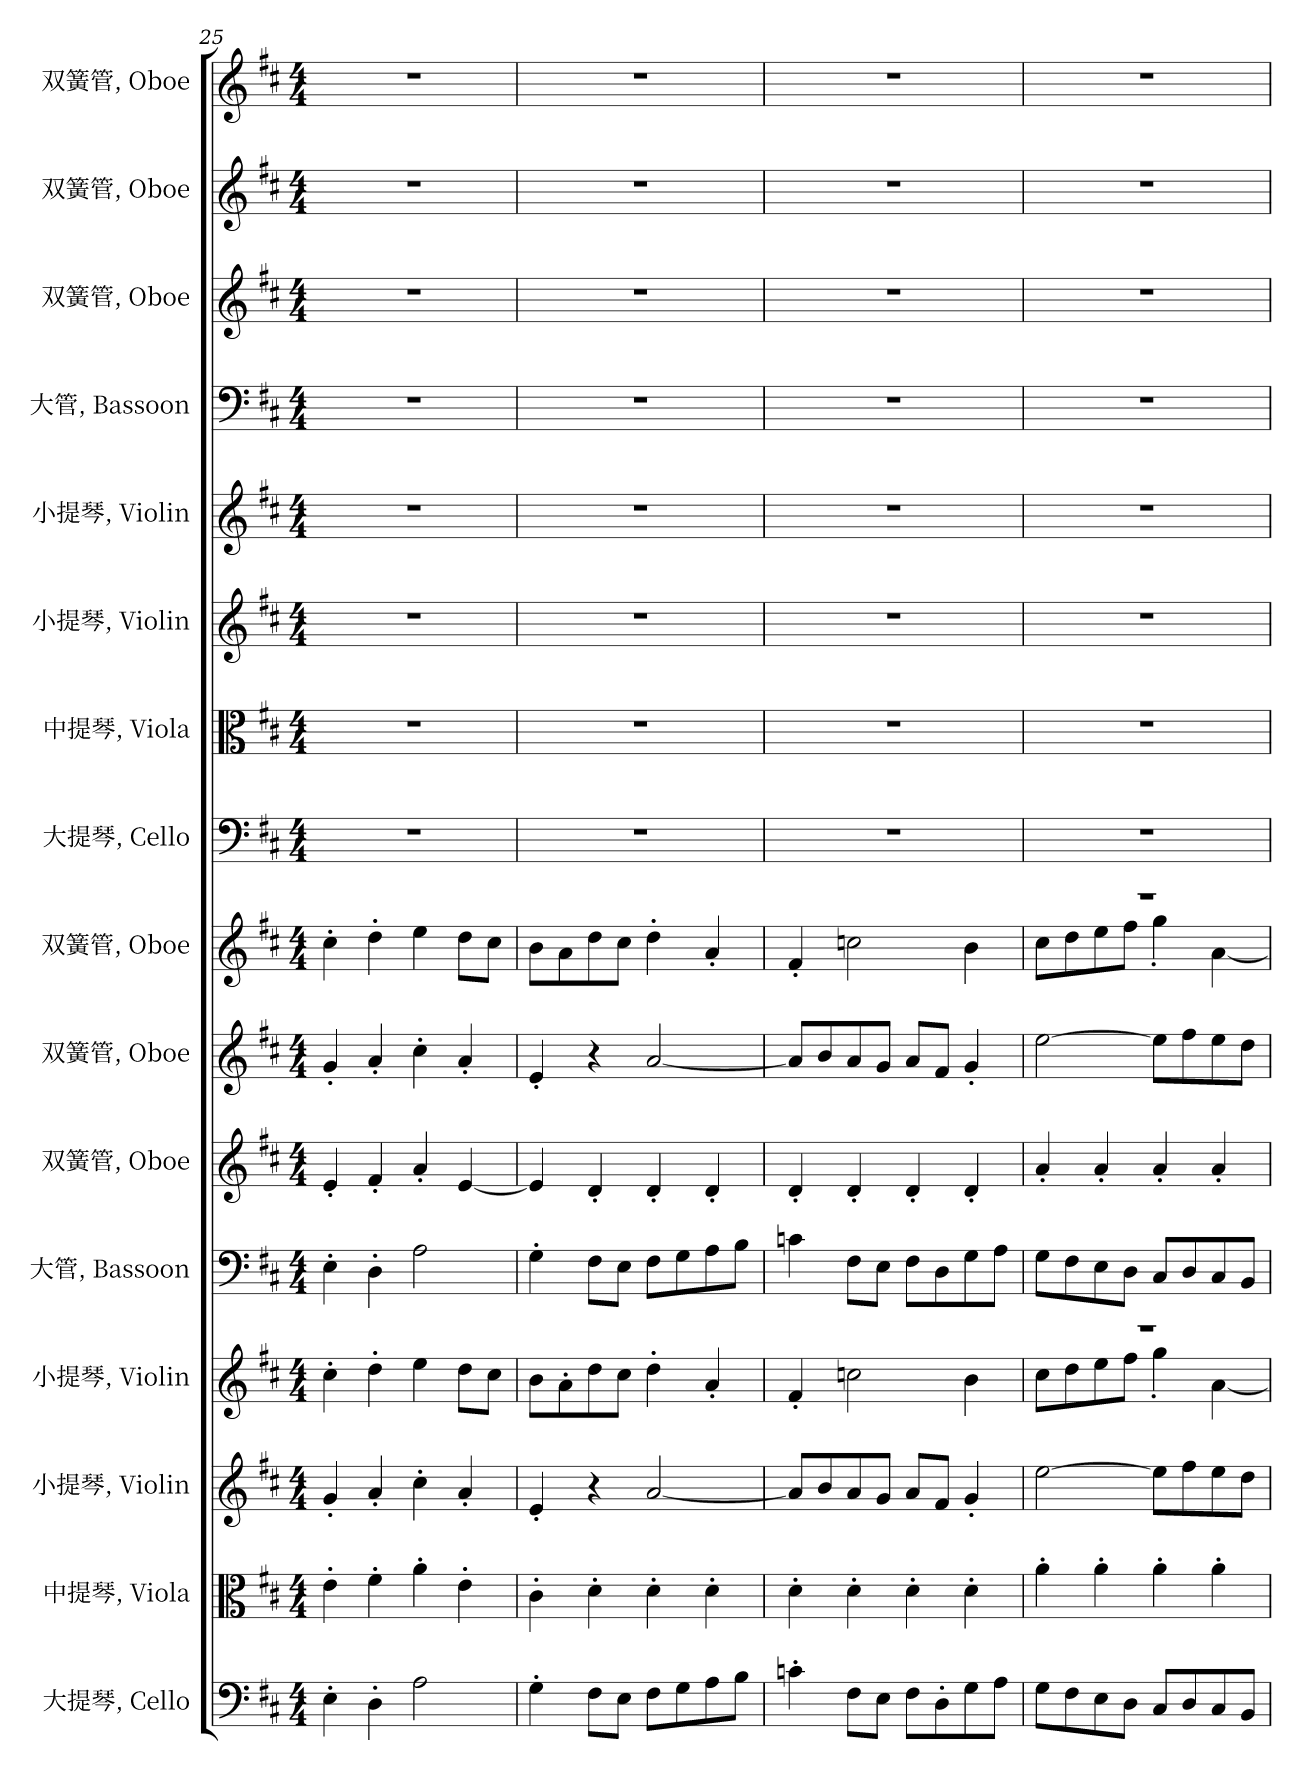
**kern	**kern	**kern	**kern	**kern	**kern	**kern	**kern	**kern	**kern	**kern	**kern	**kern	**kern	**kern	**kern
*part16	*part15	*part14	*part13	*part12	*part11	*part10	*part9	*part8	*part7	*part6	*part5	*part4	*part3	*part2	*part1
*staff16	*staff15	*staff14	*staff13	*staff12	*staff11	*staff10	*staff9	*staff8	*staff7	*staff6	*staff5	*staff4	*staff3	*staff2	*staff1
*I"大提琴, Cello	*I"中提琴, Viola	*I"小提琴, Violin	*I"小提琴, Violin	*I"大管, Bassoon	*I"双簧管, Oboe	*I"双簧管, Oboe	*I"双簧管, Oboe	*I"大提琴, Cello	*I"中提琴, Viola	*I"小提琴, Violin	*I"小提琴, Violin	*I"大管, Bassoon	*I"双簧管, Oboe	*I"双簧管, Oboe	*I"双簧管, Oboe
*	*I'Vla.	*I'Vln.	*I'Vln.	*I'Bsn.	*I'Ob.	*I'Ob.	*I'Ob.	*	*I'Vla.	*I'Vln.	*I'Vln.	*I'Bsn.	*I'Ob.	*I'Ob.	*I'Ob.
*clefF4	*clefC3	*clefG2	*clefG2	*clefF4	*clefG2	*clefG2	*clefG2	*clefF4	*clefC3	*clefG2	*clefG2	*clefF4	*clefG2	*clefG2	*clefG2
*k[f#c#]	*k[f#c#]	*k[f#c#]	*k[f#c#]	*k[f#c#]	*k[f#c#]	*k[f#c#]	*k[f#c#]	*k[f#c#]	*k[f#c#]	*k[f#c#]	*k[f#c#]	*k[f#c#]	*k[f#c#]	*k[f#c#]	*k[f#c#]
*M4/4	*M4/4	*M4/4	*M4/4	*M4/4	*M4/4	*M4/4	*M4/4	*M4/4	*M4/4	*M4/4	*M4/4	*M4/4	*M4/4	*M4/4	*M4/4
=25	=25	=25	=25	=25	=25	=25	=25	=25	=25	=25	=25	=25	=25	=25	=25
4E'\	4e'\	4g'/	4cc#'\	4E'\	4e'/	4g'/	4cc#'\	1r	1r	1r	1r	1r	1r	1r	1r
4D'\	4f#'\	4a'/	4dd'\	4D'\	4f#'/	4a'/	4dd'\	.	.	.	.	.	.	.	.
2A\	4a'\	4cc#'\	4ee\	2A\	4a'/	4cc#'\	4ee\	.	.	.	.	.	.	.	.
.	4e'\	4a'/	8dd\L	.	[4e/	4a'/	8dd\L	.	.	.	.	.	.	.	.
.	.	.	8cc#\J	.	.	.	8cc#\J	.	.	.	.	.	.	.	.
=26	=26	=26	=26	=26	=26	=26	=26	=26	=26	=26	=26	=26	=26	=26	=26
4G'\	4c#'\	4e'/	8b\L	4G'\	4e/]	4e'/	8b\L	1r	1r	1r	1r	1r	1r	1r	1r
.	.	.	8a'\	.	.	.	8a\	.	.	.	.	.	.	.	.
8F#\L	4d'\	4r	8dd\	8F#\L	4d'/	4r	8dd\	.	.	.	.	.	.	.	.
8E\J	.	.	8cc#\J	8E\J	.	.	8cc#\J	.	.	.	.	.	.	.	.
8F#\L	4d'\	[2a/	4dd'\	8F#\L	4d'/	[2a/	4dd'\	.	.	.	.	.	.	.	.
8G\	.	.	.	8G\	.	.	.	.	.	.	.	.	.	.	.
8A\	4d'\	.	4a'/	8A\	4d'/	.	4a'/	.	.	.	.	.	.	.	.
8B\J	.	.	.	8B\J	.	.	.	.	.	.	.	.	.	.	.
!!LO:PB:g=z
=27	=27	=27	=27	=27	=27	=27	=27	=27	=27	=27	=27	=27	=27	=27	=27
4cn'\	4d'\	8a/L]	4f#'/	4cn\	4d'/	8a/L]	4f#'/	1r	1r	1r	1r	1r	1r	1r	1r
.	.	8b/	.	.	.	8b/	.	.	.	.	.	.	.	.	.
8F#\L	4d'\	8a/	2ccn\	8F#\L	4d'/	8a/	2ccn\	.	.	.	.	.	.	.	.
8E\J	.	8g/J	.	8E\J	.	8g/J	.	.	.	.	.	.	.	.	.
8F#\L	4d'\	8a/L	.	8F#\L	4d'/	8a/L	.	.	.	.	.	.	.	.	.
8D'\	.	8f#/J	.	8D\	.	8f#/J	.	.	.	.	.	.	.	.	.
8G\	4d'\	4g'/	4b\	8G\	4d'/	4g'/	4b\	.	.	.	.	.	.	.	.
8A\J	.	.	.	8A\J	.	.	.	.	.	.	.	.	.	.	.
=28	=28	=28	=28	=28	=28	=28	=28	=28	=28	=28	=28	=28	=28	=28	=28
*	*	*	*^	*	*	*	*^	*	*	*	*	*	*	*	*
8G\L	4a'\	[2ee\	1r	8cc#\L	8G\L	4a'/	[2ee\	1r	8cc#\L	1r	1r	1r	1r	1r	1r	1r	1r
8F#\	.	.	.	8dd\	8F#\	.	.	.	8dd\	.	.	.	.	.	.	.	.
8E\	4a'\	.	.	8ee\	8E\	4a'/	.	.	8ee\	.	.	.	.	.	.	.	.
8D\J	.	.	.	8ff#\J	8D\J	.	.	.	8ff#\J	.	.	.	.	.	.	.	.
8C#/L	4a'\	8ee\L]	.	4gg'\	8C#/L	4a'/	8ee\L]	.	4gg'\	.	.	.	.	.	.	.	.
8D/	.	8ff#\	.	.	8D/	.	8ff#\	.	.	.	.	.	.	.	.	.	.
8C#/	4a'\	8ee\	.	[4a\	8C#/	4a'/	8ee\	.	[4a\	.	.	.	.	.	.	.	.
8BB/J	.	8dd\J	.	.	8BB/J	.	8dd\J	.	.	.	.	.	.	.	.	.	.
*	*	*	*v	*v	*	*	*	*v	*v	*	*	*	*	*	*	*	*
=	=	=	=	=	=	=	=	=	=	=	=	=	=	=	=
*-	*-	*-	*-	*-	*-	*-	*-	*-	*-	*-	*-	*-	*-	*-	*-
